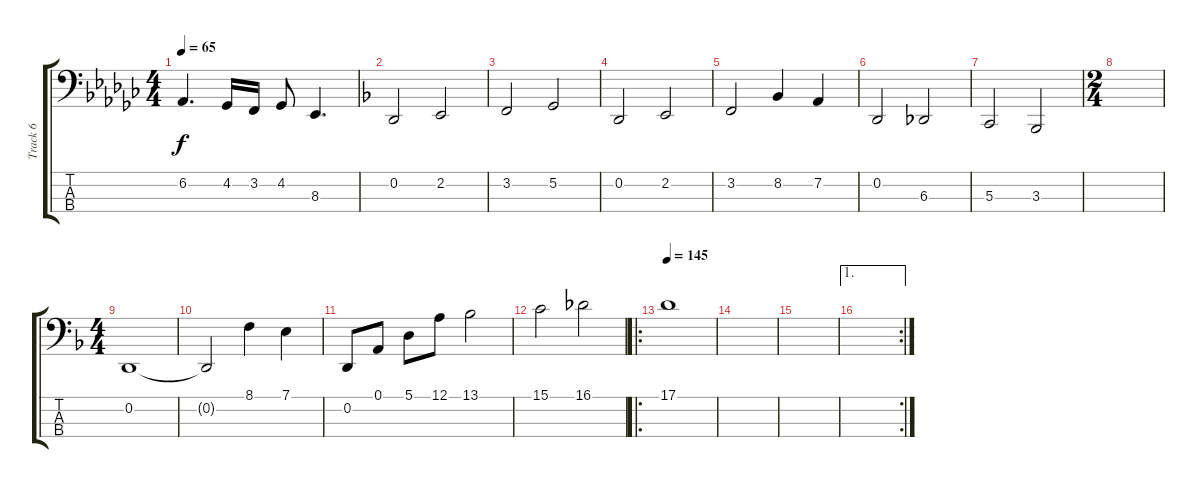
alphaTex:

\track ("Track 6" "Track 6") {instrument cello}
\staff {score tabs}
\tuning (A2 D2 G1 C1) {hide}
\ts (4 4)
\tempo 65
\clef f4
\ks ebminor
6.2.4{d dy f} 4.2.16 3.2.16 4.2.8 8.3.4{d} |
\ks dminor
0.2.2 2.2.2 |
3.2.2 5.2.2 |
0.2.2 2.2.2 |
3.2.2 8.2.4 7.2.4 |
0.2.2 6.3.2 |
5.3.2 3.3.2 |
\ts (2 4)
|
\ts (4 4)
0.2.1 |
0.2{t}.2 8.1.4 7.1.4 |
0.2.8 0.1.8 5.1.8 12.1.8 13.1.2 |
\ks f
15.1.2 16.1.2 |
\ro
\tempo 145
17.1.1{volume 0} |
|
|
\ae 1
\rc 2
